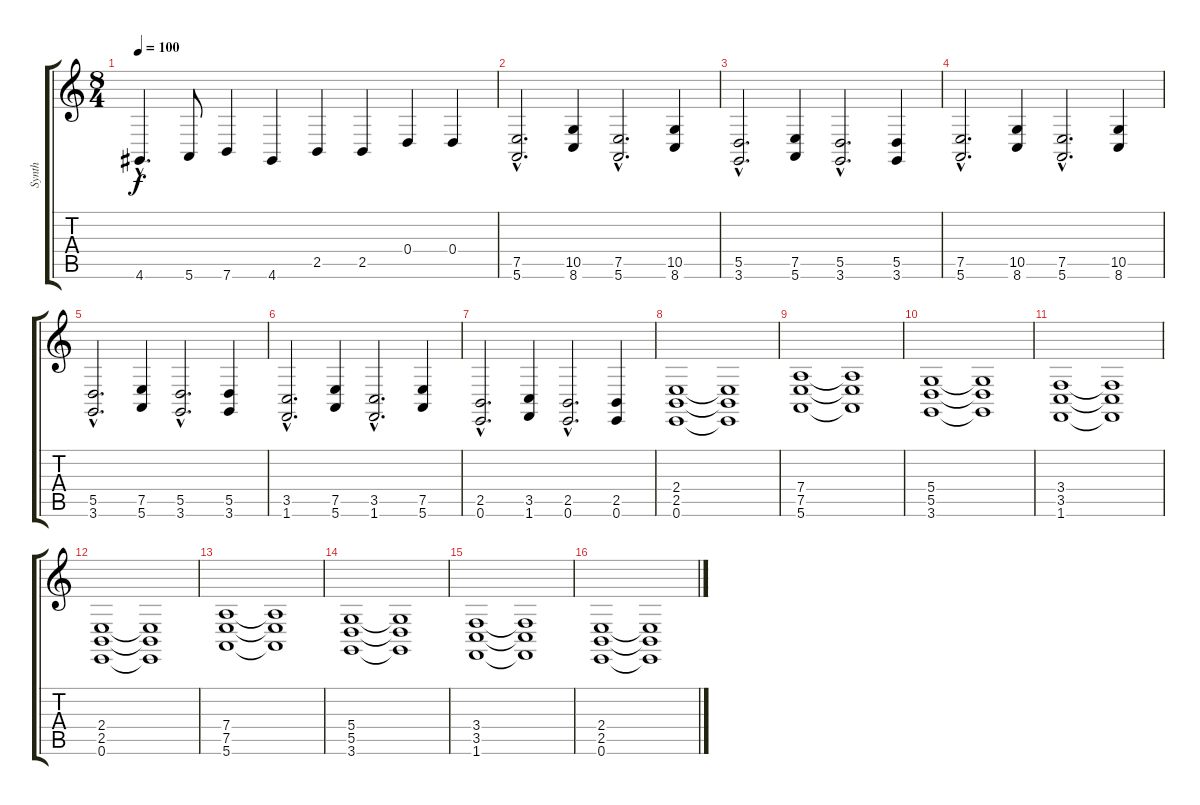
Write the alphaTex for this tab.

\track ("Synth" "Synth") {instrument stringensemble1}
\staff {score tabs}
\tuning (E4 B3 G3 D3 A2 E2) {hide}
\ts (8 4)
\tempo 100
\clef g2
\ks c
4.6{hac}.4{d dy f} 5.6.8 7.6.4 4.6.4 2.5.4 2.5.4 0.4.4 0.4.4 |
(7.5{hac} 5.6{hac}).2{d} (10.5 8.6).4 (7.5{hac} 5.6{hac}).2{d} (10.5 8.6).4 |
(5.5{hac} 3.6{hac}).2{d} (7.5 5.6).4 (5.5{hac} 3.6{hac}).2{d} (5.5 3.6).4 |
(7.5{hac} 5.6{hac}).2{d} (10.5 8.6).4 (7.5{hac} 5.6{hac}).2{d} (10.5 8.6).4 |
(5.5{hac} 3.6{hac}).2{d} (7.5 5.6).4 (5.5{hac} 3.6{hac}).2{d} (5.5 3.6).4 |
(3.5{hac} 1.6{hac}).2{d} (7.5 5.6).4 (3.5{hac} 1.6{hac}).2{d} (7.5 5.6).4 |
(2.5{hac} 0.6{hac}).2{d} (3.5 1.6).4 (2.5{hac} 0.6{hac}).2{d} (2.5 0.6).4 |
(2.4 2.5 0.6).1 (2.4{t} 2.5{t} 0.6{t}).1 |
(7.4 7.5 5.6).1 (7.4{t} 7.5{t} 5.6{t}).1 |
(5.4 5.5 3.6).1 (5.4{t} 5.5{t} 3.6{t}).1 |
(3.4 3.5 1.6).1 (3.4{t} 3.5{t} 1.6{t}).1 |
(2.4 2.5 0.6).1 (2.4{t} 2.5{t} 0.6{t}).1 |
(7.4 7.5 5.6).1 (7.4{t} 7.5{t} 5.6{t}).1 |
(5.4 5.5 3.6).1 (5.4{t} 5.5{t} 3.6{t}).1 |
(3.4 3.5 1.6).1 (3.4{t} 3.5{t} 1.6{t}).1 |
(2.4 2.5 0.6).1 (2.4{t} 2.5{t} 0.6{t}).1
